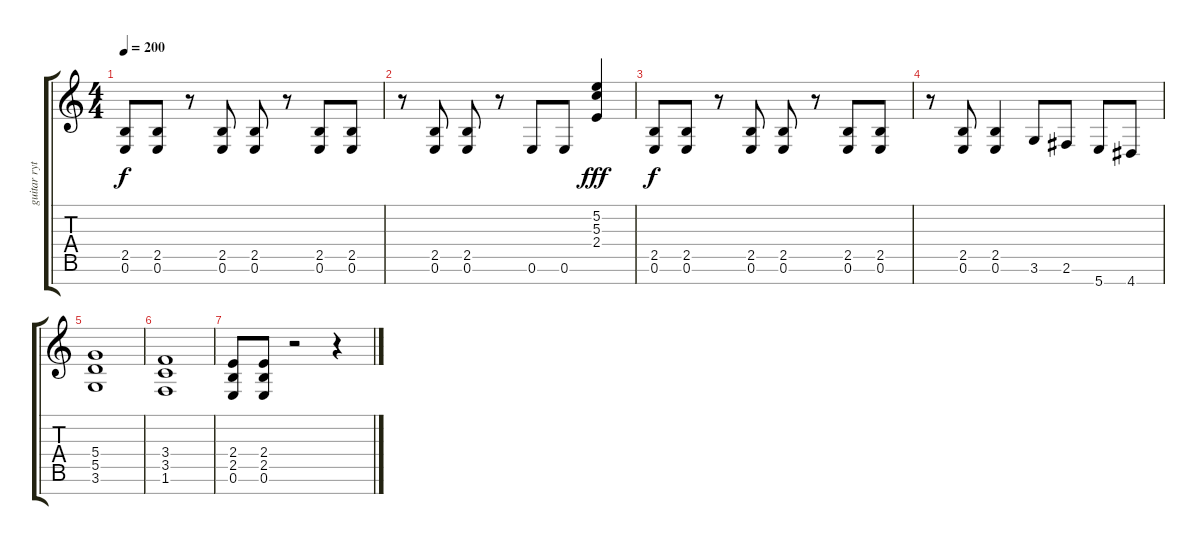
\track ("guitar rythm 1" "guitar ryt") {instrument distortionguitar}
\staff {score tabs}
\tuning (E4 B3 G3 D3 A2 E2 B1) {hide}
\ts (4 4)
\tempo 200
\clef g2
\ks c
(2.5 0.6).8{dy f} (2.5 0.6).8 r.8 (2.5 0.6).8 (2.5 0.6).8 r.8 (2.5 0.6).8 (2.5 0.6).8 |
r.8 (2.5 0.6).8 (2.5 0.6).8 r.8 0.6.8 0.6.8 (5.2 5.3 2.4).4{dy fff} |
(2.5 0.6).8{dy f} (2.5 0.6).8 r.8 (2.5 0.6).8 (2.5 0.6).8 r.8 (2.5 0.6).8 (2.5 0.6).8 |
r.8 (2.5 0.6).8 (2.5 0.6).4 3.6.8 2.6.8 5.7.8 4.7.8 |
(5.4 5.5 3.6).1 |
(3.4 3.5 1.6).1 |
(2.4 2.5 0.6).8 (2.4 2.5 0.6).8 r.2 r.4
